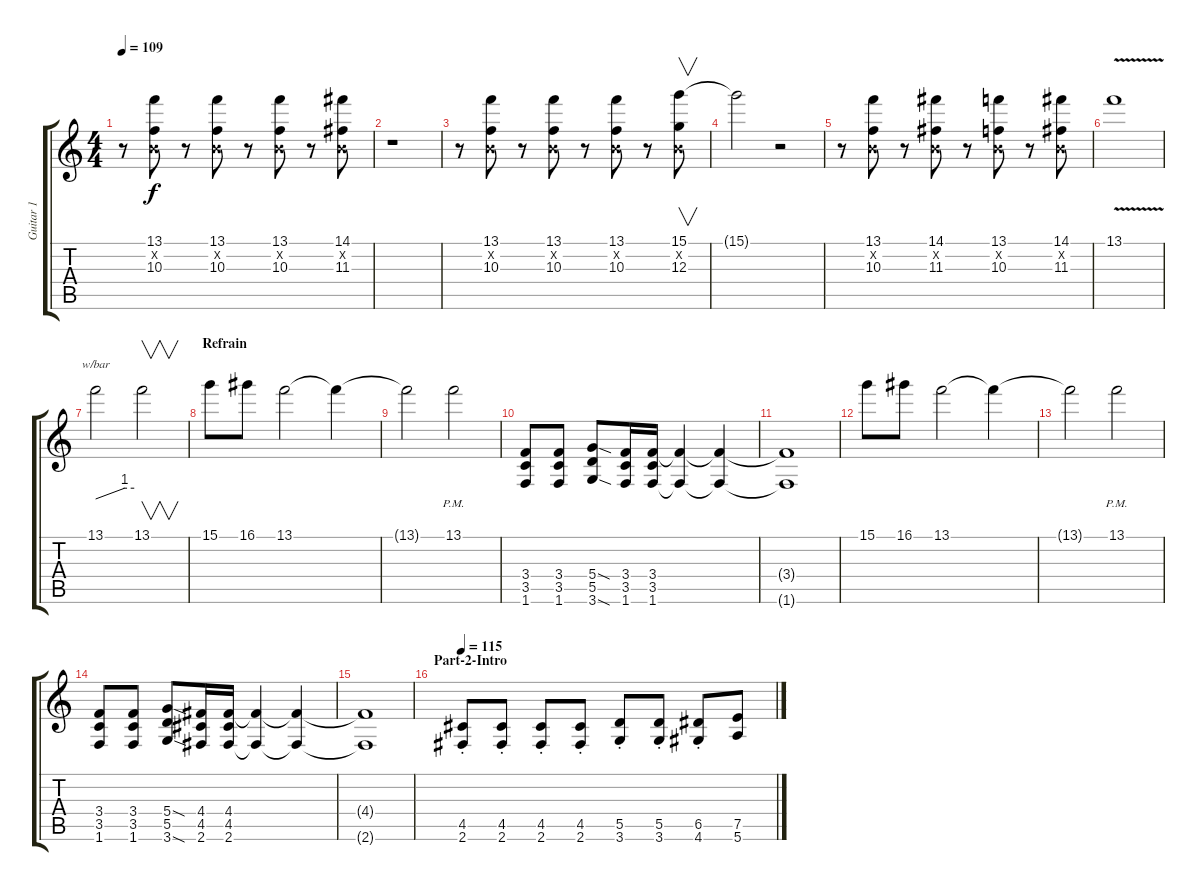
\track ("Guitar 1" "Guitar 1") {instrument distortionguitar}
\staff {score tabs}
\tuning (E4 B3 G3 D3 A2 E2) {hide}
\ts (4 4)
\tempo 109
\clef g2
\ks c
r.8{dy f} (13.1 0.2{x} 10.3).8 r.8 (13.1 0.2{x} 10.3).8 r.8 (13.1 0.2{x} 10.3).8 r.8 (14.1 0.2{x} 11.3).8 |
r.1 |
r.8 (13.1 0.2{x} 10.3).8 r.8 (13.1 0.2{x} 10.3).8 r.8 (13.1 0.2{x} 10.3).8 r.8 (15.1 0.2{x} 12.3).8{v} |
15.1{t}.2 r.2 |
r.8 (13.1 0.2{x} 10.3).8 r.8 (14.1 0.2{x} 11.3).8 r.8 (13.1 0.2{x} 10.3).8 r.8 (14.1 0.2{x} 11.3).8 |
13.1{v}.1 |
13.1.2{tbe (custom default 0 0 45 4 60 4)} 13.1.2{v} |
\section ("" "Refrain")
15.1.8 16.1.8 13.1.2 13.1{t}.4 |
13.1{t}.2 13.1{pm}.2 |
(3.4 3.5 1.6).8 (3.4 3.5 1.6).8 (5.4{sod} 5.5 3.6{sod}).8 (3.4 3.5 1.6).16 (3.4 3.5 1.6).16 (3.4{t} 1.6{t}).4 (3.4{t} 1.6{t}).4 |
(3.4{t} 1.6{t}).1 |
15.1.8 16.1.8 13.1.2 13.1{t}.4 |
13.1{t}.2 13.1{pm}.2 |
(3.4 3.5 1.6).8 (3.4 3.5 1.6).8 (5.4{sod} 5.5 3.6{sod}).8 (4.4 4.5 2.6).16 (4.4 4.5 2.6).16 (4.4{t} 2.6{t}).4 (4.4{t} 2.6{t}).4 |
(4.4{t} 2.6{t}).1 |
\section ("" "Part-2-Intro")
\tempo 115
(4.5{st} 2.6{st}).8{volume 4} (4.5{st} 2.6{st}).8 (4.5{st} 2.6{st}).8{volume 6} (4.5{st} 2.6{st}).8 (5.5{st} 3.6{st}).8{volume 8} (5.5{st} 3.6{st}).8 (6.5{st} 4.6{st}).8{volume 10} (7.5{ss} 5.6{ss}).8
